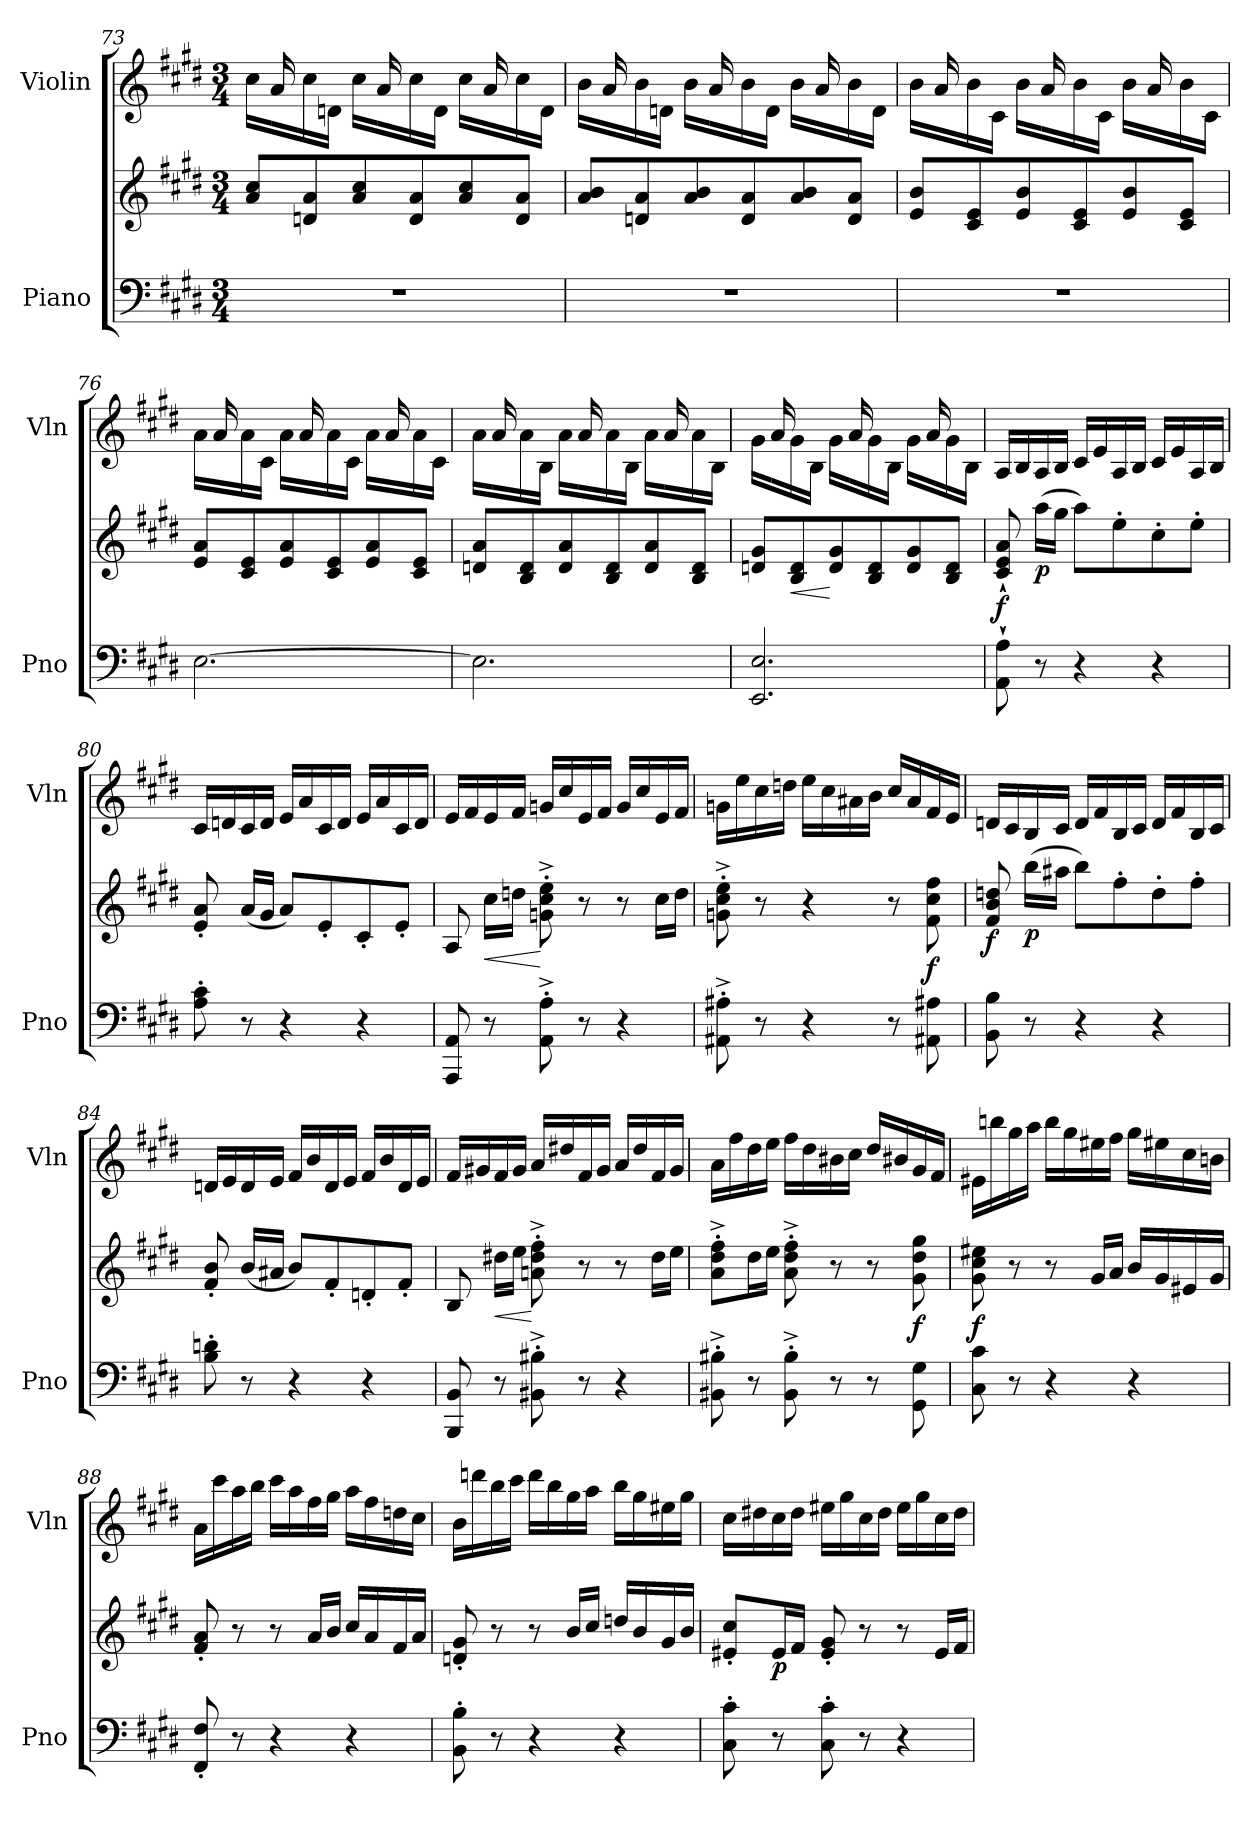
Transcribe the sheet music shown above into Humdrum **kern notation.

**kern	**kern	**dynam	**kern
*part2	*part2	*part2	*part1
*staff3	*staff2	*staff2/3	*staff1
*I"Piano	*	*	*I"Violin
*I'Pno	*	*	*I'Vln
*clefF4	*clefG2	*	*clefG2
*k[f#c#g#d#]	*k[f#c#g#d#]	*	*k[f#c#g#d#]
*M3/4	*M3/4	*	*M3/4
=73	=73	=73	=73
*	*	*	*^
2.r	8a/ 8cc#/L	.	16rffyy	16cc#\LL
.	.	.	16a/	16a\yy
.	8dn/ 8a/	.	16rffyy	16cc#\
.	.	.	16rffyy	16dn\JJ
.	8a/ 8cc#/	.	16rffyy	16cc#\LL
.	.	.	16a/	16a\yy
.	8d/ 8a/	.	16rffyy	16cc#\
.	.	.	16rffyy	16d\JJ
.	8a/ 8cc#/	.	16rffyy	16cc#\LL
.	.	.	16a/	16a\yy
.	8d/ 8a/J	.	16rffyy	16cc#\
.	.	.	16rffyy	16d\JJ
=74	=74	=74	=74	=74
2.r	8a/ 8b/L	.	16rffyy	16b\LL
.	.	.	16a/	16a\yy
.	8dn/ 8a/	.	16rffyy	16b\
.	.	.	16rffyy	16dn\JJ
.	8a/ 8b/	.	16rffyy	16b\LL
.	.	.	16a/	16a\yy
.	8d/ 8a/	.	16rffyy	16b\
.	.	.	16rffyy	16d\JJ
.	8a/ 8b/	.	16rffyy	16b\LL
.	.	.	16a/	16a\yy
.	8d/ 8a/J	.	16rffyy	16b\
.	.	.	16rffyy	16d\JJ
!!LO:LB:g=z	!!
=75	=75	=75	=75	=75
2.r	8e/ 8b/L	.	16rffyy	16b\LL
.	.	.	16a/	16a\yy
.	8c#/ 8e/	.	16rffyy	16b\
.	.	.	16rffyy	16c#\JJ
.	8e/ 8b/	.	16rffyy	16b\LL
.	.	.	16a/	16a\yy
.	8c#/ 8e/	.	16rffyy	16b\
.	.	.	16rffyy	16c#\JJ
.	8e/ 8b/	.	16rffyy	16b\LL
.	.	.	16a/	16a\yy
.	8c#/ 8e/J	.	16rffyy	16b\
.	.	.	16rffyy	16c#\JJ
=76	=76	=76	=76	=76
[2.E\	8e/ 8a/L	.	16rffyy	16a\LL
.	.	.	16a/	16a\yy
.	8c#/ 8e/	.	16rffyy	16a\
.	.	.	16rffyy	16c#\JJ
.	8e/ 8a/	.	16rffyy	16a\LL
.	.	.	16a/	16a\yy
.	8c#/ 8e/	.	16rffyy	16a\
.	.	.	16rffyy	16c#\JJ
.	8e/ 8a/	.	16rffyy	16a\LL
.	.	.	16a/	16a\yy
.	8c#/ 8e/J	.	16rffyy	16a\
.	.	.	16rffyy	16c#\JJ
=77	=77	=77	=77	=77
2.E\]	8dn/ 8a/L	.	16rffyy	16a\LL
.	.	.	16a/	16a\yy
.	8B/ 8d/	.	16rffyy	16a\
.	.	.	16rffyy	16B\JJ
.	8d/ 8a/	.	16rffyy	16a\LL
.	.	.	16a/	16a\yy
.	8B/ 8d/	.	16rffyy	16a\
.	.	.	16rffyy	16B\JJ
.	8d/ 8a/	.	16rffyy	16a\LL
.	.	.	16a/	16a\yy
.	8B/ 8d/J	.	16rffyy	16a\
.	.	.	16rffyy	16B\JJ
=78	=78	=78	=78	=78
2.EE/ 2.E/	8dn/ 8g#/L	.	16rffyy	16g#\LL
.	.	.	16a/	16a\yy
!	!	!LO:HP:b	!	!
.	8B/ 8d/	<	16rffyy	16g#\
.	.	.	16rffyy	16B\JJ
.	8d/ 8g#/	[	16rffyy	16g#\LL
.	.	.	16a/	16a\yy
.	8B/ 8d/	.	16rffyy	16g#\
.	.	.	16rffyy	16B\JJ
.	8d/ 8g#/	.	16rffyy	16g#\LL
.	.	.	16a/	16a\yy
.	8B/ 8d/J	.	16rffyy	16g#\
.	.	.	16rffyy	16B\JJ
!!LO:PB:g=z
=79	=79	=79	=79	=79
!	!	!LO:DY:b	!	!
*	*	*	*v	*v
8AA\` 8A\`	8c#/` 8e/` 8a/`	f	16A/LL
.	.	.	16B/
!	!	!LO:DY:b	!
8r	(16aa\LL	p	16A/
.	16gg#\JJ	.	16B/JJ
4r	8aa\L)	.	16c#/LL
.	.	.	16e/
.	8ee'\	.	16A/
.	.	.	16B/JJ
4r	8cc#'\	.	16c#/LL
.	.	.	16e/
.	8ee'\J	.	16A/
.	.	.	16B/JJ
=80	=80	=80	=80
8A\' 8c#\'	8e/' 8a/'	.	16c#/LL
.	.	.	16dn/
8r	(16a/LL	.	16c#/
.	16g#/JJ	.	16d/JJ
4r	8a/L)	.	16e/LL
.	.	.	16a/
.	8e'/	.	16c#/
.	.	.	16d/JJ
4r	8c#'/	.	16e/LL
.	.	.	16a/
.	8e'/J	.	16c#/
.	.	.	16d/JJ
=81	=81	=81	=81
8AAA/ 8AA/	8A/	.	16e/LL
.	.	.	16f#/
!	!	!LO:HP:b	!
8r	16cc#\LL	<	16e/
.	16ddn\JJ	.	16f#/JJ
8AA\'^ 8A\'^	8gn\'^ 8cc#\'^ 8ee\'^	[	16gn/LL
.	.	.	16cc#/
8r	8r	.	16e/
.	.	.	16f#/JJ
4r	8r	.	16g/LL
.	.	.	16cc#/
.	16cc#\LL	.	16e/
.	16dd\JJ	.	16f#/JJ
=82	=82	=82	=82
8AA#X\'^ 8A#X\'^	8gn\'^ 8cc#\'^ 8ee\'^	.	16gn\LL
.	.	.	16ee\
8r	8r	.	16cc#\
.	.	.	16ddn\JJ
4r	4r	.	16ee\LL
.	.	.	16cc#\
.	.	.	16a#X\
.	.	.	16b\JJ
8r	8r	.	16cc#/LL
.	.	.	16a#/
!	!	!LO:DY:b	!
8AA#X\ 8A#X\	8f#\ 8cc#\ 8ff#\	f	16f#/
.	.	.	16e/JJ
!!LO:LB:g=z
=83	=83	=83	=83
!	!	!LO:DY:b	!
8BB\ 8B\	8f#/ 8b/ 8ddn/	f	16dn/LL
.	.	.	16c#/
!	!	!LO:DY:b	!
8r	(16bb\LL	p	16B/
.	16aa#X\JJ	.	16c#/JJ
4r	8bb\L)	.	16d/LL
.	.	.	16f#/
.	8ff#'\	.	16B/
.	.	.	16c#/JJ
4r	8dd'\	.	16d/LL
.	.	.	16f#/
.	8ff#'\J	.	16B/
.	.	.	16c#/JJ
=84	=84	=84	=84
8B\' 8dn\'	8f#/' 8b/'	.	16dn/LL
.	.	.	16e/
8r	(16b/LL	.	16d/
.	16a#X/JJ	.	16e/JJ
4r	8b/L)	.	16f#/LL
.	.	.	16b/
.	8f#'/	.	16d/
.	.	.	16e/JJ
4r	8dn'/	.	16f#/LL
.	.	.	16b/
.	8f#'/J	.	16d/
.	.	.	16e/JJ
=85	=85	=85	=85
8BBB/ 8BB/	8B/	.	16f#/LL
.	.	.	16g#X/
!	!	!LO:HP:b	!
8r	16dd#X\LL	<	16f#/
.	16ee\JJ	.	16g#/JJ
8BB#X\'^ 8B#X\'^	8an\'^ 8dd#\'^ 8ff#\'^	[	16a/LL
.	.	.	16dd#X/
8r	8r	.	16f#/
.	.	.	16g#/JJ
4r	8r	.	16a/LL
.	.	.	16dd#/
.	16dd#\LL	.	16f#/
.	16ee\JJ	.	16g#/JJ
=86	=86	=86	=86
8BB#X\'^ 8B#X\'^	8a\'^ 8dd#\'^ 8ff#\'^L	.	16a\LL
.	.	.	16ff#\
8r	16dd#\L	.	16dd#\
.	16ee\JJ	.	16ee\JJ
8BB#\'^ 8B#\'^	8a\'^ 8dd#\'^ 8ff#\'^	.	16ff#\LL
.	.	.	16dd#\
8r	8r	.	16b#X\
.	.	.	16cc#\JJ
8r	8r	.	16dd#/LL
.	.	.	16b#X/
!	!	!LO:DY:b	!
8GG#\ 8G#\	8g#\ 8dd#\ 8gg#\	f	16g#/
.	.	.	16f#/JJ
!!LO:LB:g=z
=87	=87	=87	=87
!	!	!LO:DY:b	!
8C#\ 8c#\	8g#\ 8cc#\ 8ee#X\	f	16e#X\LL
.	.	.	16bbn\
8r	8r	.	16gg#\
.	.	.	16aa\JJ
4r	8r	.	16bb\LL
.	.	.	16gg#\
.	16g#/LL	.	16ee#X\
.	16a/JJ	.	16ff#\JJ
4r	16b/LL	.	16gg#\LL
.	16g#/	.	16ee#X\
.	16e#X/	.	16cc#\
.	16g#/JJ	.	16bn\JJ
=88	=88	=88	=88
8FF#/' 8F#/'	8f#/' 8a/'	.	16a\LL
.	.	.	16ccc#\
8r	8r	.	16aa\
.	.	.	16bb\JJ
4r	8r	.	16ccc#\LL
.	.	.	16aa\
.	16a/LL	.	16ff#\
.	16b/JJ	.	16gg#\JJ
4r	16cc#/LL	.	16aa\LL
.	16a/	.	16ff#\
.	16f#/	.	16ddn\
.	16a/JJ	.	16cc#\JJ
=89	=89	=89	=89
8BB\' 8B\'	8dn/' 8g#/'	.	16b\LL
.	.	.	16dddn\
8r	8r	.	16bb\
.	.	.	16ccc#\JJ
4r	8r	.	16ddd\LL
.	.	.	16bb\
.	16b/LL	.	16gg#\
.	16cc#/JJ	.	16aa\JJ
4r	16ddn/LL	.	16bb\LL
.	16b/	.	16gg#\
.	16g#/	.	16ee#X\
.	16b/JJ	.	16gg#\JJ
!!LO:LB:g=z
=90	=90	=90	=90
8C#\' 8c#\'	8e#X/' 8cc#/'L	.	16cc#\LL
.	.	.	16dd#X\
!	!	!LO:DY:b	!
8r	16e#/L	p	16cc#\
.	16f#/JJ	.	16dd#\JJ
8C#\' 8c#\'	8e#/' 8g#/'	.	16ee#X\LL
.	.	.	16gg#\
8r	8r	.	16cc#\
.	.	.	16dd#\JJ
4r	8r	.	16ee#\LL
.	.	.	16gg#\
.	16e#/LL	.	16cc#\
.	16f#/JJ	.	16dd#\JJ
=	=	=	=
*-	*-	*-	*-
